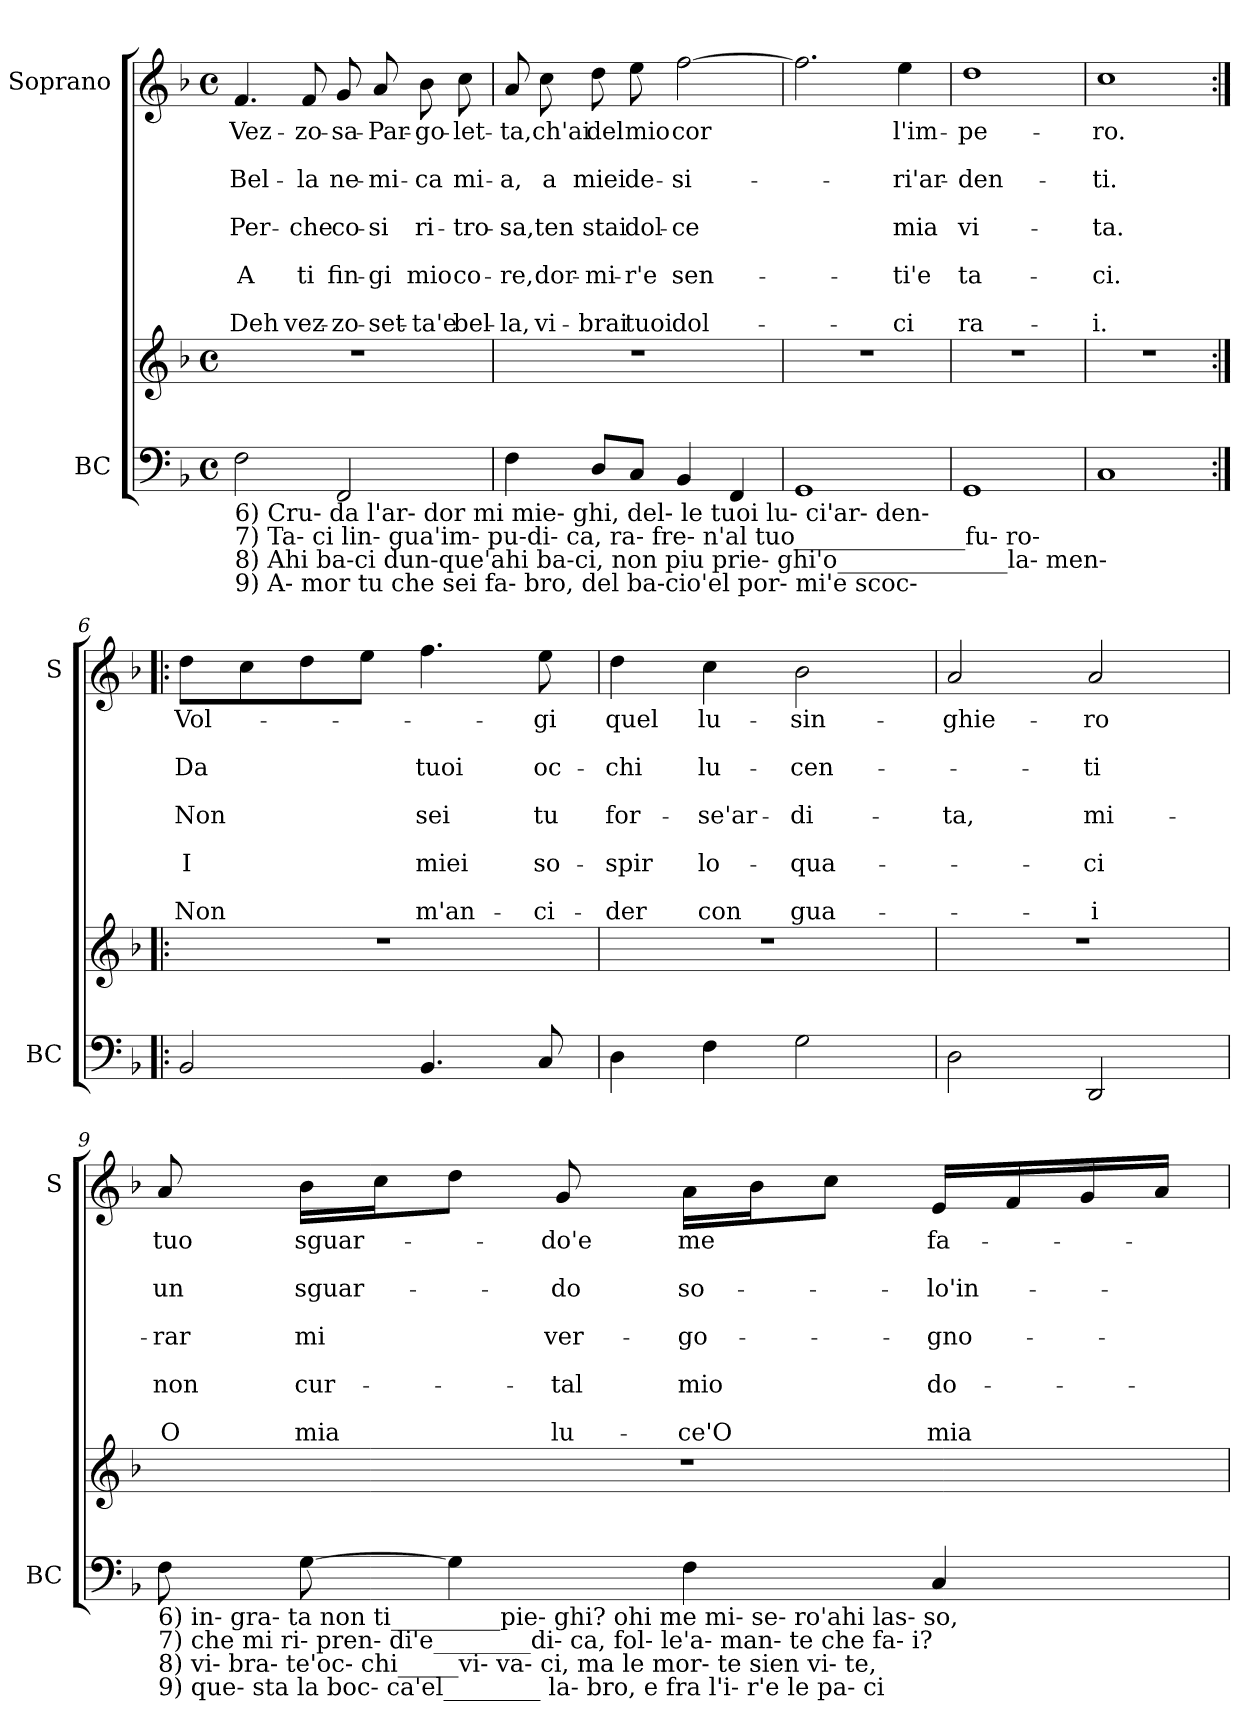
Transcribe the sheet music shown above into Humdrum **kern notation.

**kern	**kern	**kern	**text	**text	**text	**text	**text	**text	**text	**text	**text
*part2	*part2	*part1	*part1	*part1	*part1	*part1	*part1	*part1	*part1	*part1	*part1
*staff3	*staff2	*staff1	*staff1	*staff1	*staff1	*staff1	*staff1	*staff1	*staff1	*staff1	*staff1
*I"BC	*	*I"Soprano	*	*	*	*	*	*	*	*	*
*I'BC	*	*I'S	*	*	*	*	*	*	*	*	*
*clefF4	*clefG2	*clefG2	*	*	*	*	*	*	*	*	*
*k[b-]	*k[b-]	*k[b-]	*	*	*	*	*	*	*	*	*
*F:	*F:	*F:	*	*	*	*	*	*	*	*	*
*M4/4	*M4/4	*M4/4	*	*	*	*	*	*	*	*	*
*met(c)	*met(c)	*met(c)	*	*	*	*	*	*	*	*	*
=1	=1	=1	=1	=1	=1	=1	=1	=1	=1	=1	=1
!LO:TX:b:t=6)      Cru-     da l'ar- dor mi mie- ghi,    del-  le tuoi  lu-                             ci'ar-   den-\n7)       Ta-     ci lin- gua'im- pu-di- ca,   ra-  fre-  n'al   tuo______________fu-    ro-    \n8)       Ahi    ba-ci dun-que'ahi ba-ci,   non piu  prie- ghi'o______________la-     men-\n9)       A-      mor  tu che sei  fa-   bro, del ba-cio'el   por-                             mi'e   scoc-	!	!	!	!	!	!	!	!	!	!	!
!	!	!	!LO:LY:b	!	!LO:LY:b	!	!LO:LY:b	!	!LO:LY:b	!	!LO:LY:b
2F\	1r	4.f/	Vez-	.	Bel-	.	Per-	.	A	.	Deh
!	!	!	!LO:LY:b	!	!LO:LY:b	!	!LO:LY:b	!	!LO:LY:b	!	!LO:LY:b
.	.	8f/	-zo-	.	-la	.	-che	.	ti	.	vez-
!	!	!	!LO:LY:b	!	!LO:LY:b	!	!LO:LY:b	!	!LO:LY:b	!	!LO:LY:b
2FF/	.	8g/	-sa-	.	ne-	.	co-	.	fin-	.	-zo-
!	!	!	!LO:LY:b	!	!LO:LY:b	!	!LO:LY:b	!	!LO:LY:b	!	!LO:LY:b
.	.	8a/	-Par-	.	-mi-	.	-si	.	-gi	.	-set-
!	!	!	!LO:LY:b	!	!LO:LY:b	!	!LO:LY:b	!	!LO:LY:b	!	!LO:LY:b
.	.	8b-\	-go-	.	-ca	.	ri-	.	mio	.	-ta'e
!	!	!	!LO:LY:b	!	!LO:LY:b	!	!LO:LY:b	!	!LO:LY:b	!	!LO:LY:b
.	.	8cc\	-let-	.	mi-	.	-tro-	.	co-	.	bel-
=2	=2	=2	=2	=2	=2	=2	=2	=2	=2	=2	=2
!	!	!	!LO:LY:b	!	!LO:LY:b	!	!LO:LY:b	!	!LO:LY:b	!	!LO:LY:b
4F\	1r	8a/	-ta,	.	-a,	.	-sa,	.	-re,	.	-la,
!	!	!	!LO:LY:b	!	!LO:LY:b	!	!LO:LY:b	!	!LO:LY:b	!	!LO:LY:b
.	.	8cc\	ch'ai	.	a	.	ten	.	dor-	.	vi-
!	!	!	!LO:LY:b	!	!LO:LY:b	!	!LO:LY:b	!	!LO:LY:b	!	!LO:LY:b
8D/L	.	8dd\	del	.	miei	.	stai	.	-mi-	.	-brai
!	!	!	!LO:LY:b	!	!LO:LY:b	!	!LO:LY:b	!	!LO:LY:b	!	!LO:LY:b
8C/J	.	8ee\	mio	.	de-	.	dol-	.	-r'e	.	tuoi
!	!	!	!LO:LY:b	!	!LO:LY:b	!	!LO:LY:b	!	!LO:LY:b	!	!LO:LY:b
4BB-/	.	[2ff\	cor	.	-si-	.	-ce	.	sen-	.	dol-
4FF/	.	.	.	.	.	.	.	.	.	.	.
=3	=3	=3	=3	=3	=3	=3	=3	=3	=3	=3	=3
1GG	1r	2.ff\]	.	.	.	.	.	.	.	.	.
!	!	!	!LO:LY:b	!	!LO:LY:b	!	!LO:LY:b	!	!LO:LY:b	!	!LO:LY:b
.	.	4ee\	l'im-	.	-ri'ar-	.	mia	.	-ti'e	.	-ci
=4	=4	=4	=4	=4	=4	=4	=4	=4	=4	=4	=4
!	!	!	!LO:LY:b	!	!LO:LY:b	!	!LO:LY:b	!	!LO:LY:b	!	!LO:LY:b
1GG	1r	1dd	-pe-	.	-den-	.	vi-	.	ta-	.	ra-
!!LO:LB:g=z
=5	=5	=5	=5	=5	=5	=5	=5	=5	=5	=5	=5
!	!	!	!LO:LY:b	!	!LO:LY:b	!	!LO:LY:b	!	!LO:LY:b	!	!LO:LY:b
1C	1r	1cc	-ro.	.	-ti.	.	-ta.	.	-ci.	.	-i.
=6:|!|:	=6:|!|:	=6:|!|:	=6:|!|:	=6:|!|:	=6:|!|:	=6:|!|:	=6:|!|:	=6:|!|:	=6:|!|:	=6:|!|:	=6:|!|:
!	!	!	!LO:LY:b	!	!LO:LY:b	!	!LO:LY:b	!	!LO:LY:b	!	!LO:LY:b
2BB-/	1r	8dd\L	Vol-	.	Da	.	Non	.	I	.	Non
.	.	8cc\	.	.	.	.	.	.	.	.	.
.	.	8dd\	.	.	.	.	.	.	.	.	.
.	.	8ee\J	.	.	.	.	.	.	.	.	.
!	!	!	!	!	!LO:LY:b	!	!LO:LY:b	!	!LO:LY:b	!	!LO:LY:b
4.BB-/	.	4.ff\	.	.	tuoi	.	sei	.	miei	.	m'an-
!	!	!	!LO:LY:b	!	!LO:LY:b	!	!LO:LY:b	!	!LO:LY:b	!	!LO:LY:b
8C/	.	8ee\	-gi	.	oc-	.	tu	.	so-	.	-ci-
=7	=7	=7	=7	=7	=7	=7	=7	=7	=7	=7	=7
!	!	!	!LO:LY:b	!	!LO:LY:b	!	!LO:LY:b	!	!LO:LY:b	!	!LO:LY:b
4D\	1r	4dd\	quel	.	-chi	.	for-	.	-spir	.	-der
!	!	!	!LO:LY:b	!	!LO:LY:b	!	!LO:LY:b	!	!LO:LY:b	!	!LO:LY:b
4F\	.	4cc\	lu-	.	lu-	.	-se'ar-	.	lo-	.	con
!	!	!	!LO:LY:b	!	!LO:LY:b	!	!LO:LY:b	!	!LO:LY:b	!	!LO:LY:b
2G\	.	2b-\	-sin-	.	-cen-	.	-di-	.	-qua-	.	gua-
=8	=8	=8	=8	=8	=8	=8	=8	=8	=8	=8	=8
!	!	!	!LO:LY:b	!	!	!	!LO:LY:b	!	!	!	!
2D\	1r	2a/	-ghie-	.	.	.	-ta,	.	.	.	.
!	!	!	!LO:LY:b	!	!LO:LY:b	!	!LO:LY:b	!	!LO:LY:b	!	!LO:LY:b
2DD/	.	2a/	-ro	.	-ti	.	mi-	.	-ci	.	-i
!!LO:PB:g=z
=9	=9	=9	=9	=9	=9	=9	=9	=9	=9	=9	=9
!LO:TX:b:t=6)    in- gra-        ta      non          ti_________pie-    ghi?       ohi  me    mi-       se- ro'ahi  las-  so,\n7)    che mi         ri-      pren-     di'e________di-       ca,         fol-  le'a- man-   te che      fa-      i?\n8)    vi- bra-        te'oc-  chi_____vi-                va-      ci,         ma  le   mor-        te sien    vi-      te,\n9)    que- sta       la     boc-         ca'el________ la-       bro,      e     fra  l'i-            r'e le      pa-     ci	!	!	!	!	!	!	!	!	!	!	!
!	!	!	!LO:LY:b	!	!LO:LY:b	!	!LO:LY:b	!	!LO:LY:b	!	!LO:LY:b
8F\	1r	8a/	tuo	.	un	.	-rar	.	non	.	O
!	!	!	!LO:LY:b	!	!LO:LY:b	!	!LO:LY:b	!	!LO:LY:b	!	!LO:LY:b
[8G\	.	16b-\LL	sguar-	.	sguar-	.	mi	.	cur-	.	mia
.	.	16cc\J	.	.	.	.	.	.	.	.	.
4G\]	.	8dd\J	.	.	.	.	.	.	.	.	.
!	!	!	!LO:LY:b	!	!LO:LY:b	!	!LO:LY:b	!	!LO:LY:b	!	!LO:LY:b
.	.	8g/	-do'e	.	-do	.	ver-	.	-tal	.	lu-
!	!	!	!LO:LY:b	!	!LO:LY:b	!	!LO:LY:b	!	!LO:LY:b	!	!LO:LY:b
4F\	.	16a\LL	me	.	so-	.	-go-	.	mio	.	-ce'O
.	.	16b-\J	.	.	.	.	.	.	.	.	.
.	.	8cc\J	.	.	.	.	.	.	.	.	.
!	!	!	!LO:LY:b	!	!LO:LY:b	!	!LO:LY:b	!	!LO:LY:b	!	!LO:LY:b
4C/	.	16e/LL	fa-	.	-lo'in-	.	-gno-	.	do-	.	mia
.	.	16f/	.	.	.	.	.	.	.	.	.
.	.	16g/	.	.	.	.	.	.	.	.	.
.	.	16a/JJ	.	.	.	.	.	.	.	.	.
=	=	=	=	=	=	=	=	=	=	=	=
*-	*-	*-	*-	*-	*-	*-	*-	*-	*-	*-	*-
